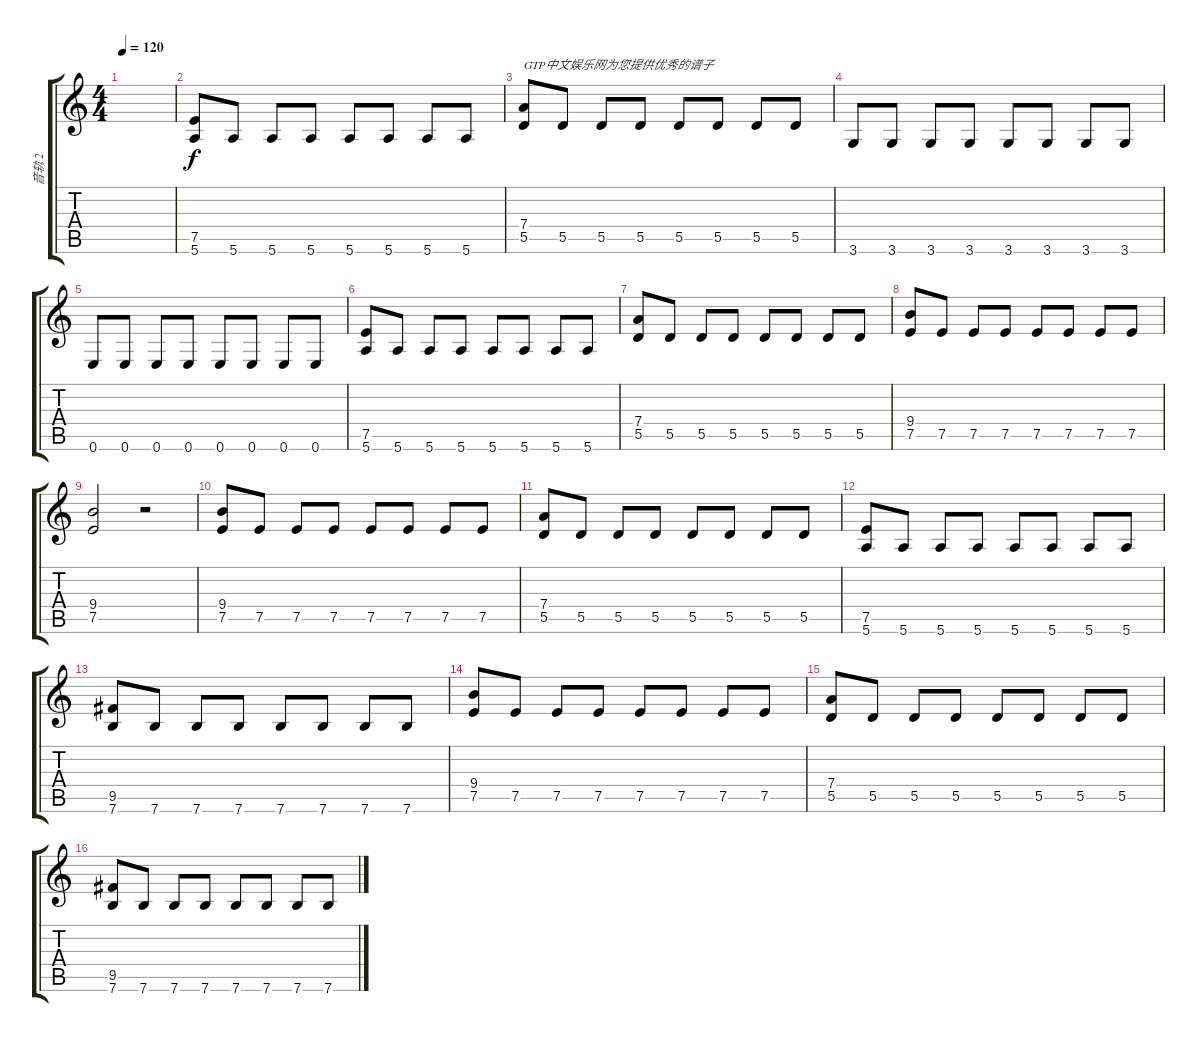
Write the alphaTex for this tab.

\track ("音轨 2" "音轨 2") {instrument distortionguitar}
\staff {score tabs}
\tuning (E4 B3 G3 D3 A2 E2) {hide}
\ts (4 4)
\tempo 120
\clef g2
\ks c
|
(7.5 5.6).8 5.6.8 5.6.8 5.6.8 5.6.8 5.6.8 5.6.8 5.6.8 |
(7.4 5.5).8{txt "GTP中文娱乐网为您提供优秀的谱子"} 5.5.8 5.5.8 5.5.8 5.5.8 5.5.8 5.5.8 5.5.8 |
3.6.8 3.6.8 3.6.8 3.6.8 3.6.8 3.6.8 3.6.8 3.6.8 |
0.6.8 0.6.8 0.6.8 0.6.8 0.6.8 0.6.8 0.6.8 0.6.8 |
(7.5 5.6).8 5.6.8 5.6.8 5.6.8 5.6.8 5.6.8 5.6.8 5.6.8 |
(7.4 5.5).8 5.5.8 5.5.8 5.5.8 5.5.8 5.5.8 5.5.8 5.5.8 |
(9.4 7.5).8 7.5.8 7.5.8 7.5.8 7.5.8 7.5.8 7.5.8 7.5.8 |
(9.4 7.5).2 r.2 |
(9.4 7.5).8 7.5.8 7.5.8 7.5.8 7.5.8 7.5.8 7.5.8 7.5.8 |
(7.4 5.5).8 5.5.8 5.5.8 5.5.8 5.5.8 5.5.8 5.5.8 5.5.8 |
(7.5 5.6).8 5.6.8 5.6.8 5.6.8 5.6.8 5.6.8 5.6.8 5.6.8 |
(9.5 7.6).8 7.6.8 7.6.8 7.6.8 7.6.8 7.6.8 7.6.8 7.6.8 |
(9.4 7.5).8 7.5.8 7.5.8 7.5.8 7.5.8 7.5.8 7.5.8 7.5.8 |
(7.4 5.5).8 5.5.8 5.5.8 5.5.8 5.5.8 5.5.8 5.5.8 5.5.8 |
(9.5 7.6).8 7.6.8 7.6.8 7.6.8 7.6.8 7.6.8 7.6.8 7.6.8
